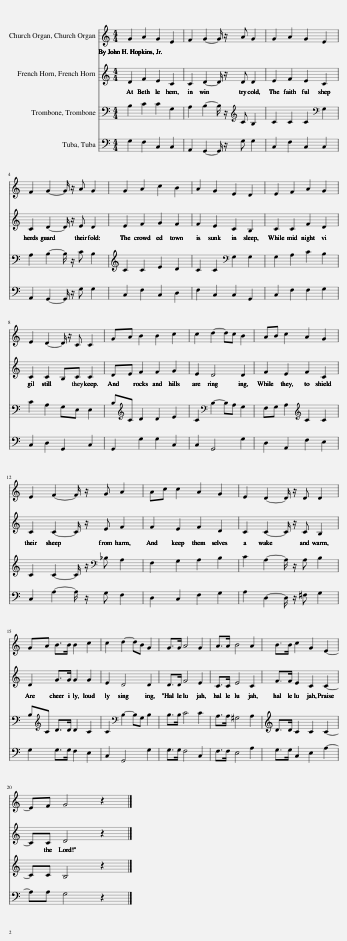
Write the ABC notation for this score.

X:1
%%score 1 2 3 4
L:1/8
M:4/4
I:linebreak $
K:C
V:1 treble
V:2 treble
V:3 bass
V:4 bass
V:1
 G2 A2 G2 E2 | F2 G2- G/ z/ A G2 | G2 A2 G2 E2 |$ F2 G2- G/ z/ A G2 | G2 A2 c2 B2 | %5
 A2 G2 E2 D2 | E2 F2 A2 G2 |$ E2 D2- D/ z/ C C2 | GA B2 B2 c2 | c2 d2- dc B2 | %10
 AB c2 A2 G2 |$ E2 F2- F/ z/ G A2 | Ac c2 A2 G2 | E2 D2- D/ z/ D D2 |$ GA B>B B2 c2 | %15
 c2 d2- dB G2 | G>G A4 G2 | A>A B4 A2 | B>B c2 G2 E2- |$ EF G4 z2 |] %20
V:2
 D2 F2 E2 C2 | C2 D2- D/ z/ D D2 | E2 F2 E2 C2 |$ C2 D2- D/ z/ E D2 | E2 F2 G2 F2 | %5
 F2 E2 C2 B,2 | C2 C2 F2 D2 |$ C2 C2 B,C C2 | DE F2 F2 G2 | E2 D4 D2 | %10
 F2 E2 F2 C2 |$ C2 C2- C/ z/ E F2 | F2 E2 F2 D2 | C2 C2- C/ z/ C B,2 |$ D2 G>G G2 G2 | %15
 E2 D4 D2 | D>D F4 E2 | C>C E4 C2 | F>F E2 C2 C2- |$ CC D4 z2 |] %20
V:3
 B,2 C2 C2 G,2 | A,2 B,2- B,/ z/[K:treble] C B,2 | C2 C2 C2[K:bass] G,2 |$ A,2 B,2- B,/ z/ C B,2 | C2 C2 E2 D2 | %5
 C2 C2[K:bass] G,2 G,2 | G,2 A,2 C2 B,2 |$ C2 A,2 G,E, E,2 | B,[K:treble]C D2 D2 E2 | C2[K:bass] B,2- B,A, G,2 | %10
 F,G, A,2[K:treble] C2 C2 |$ C2 C2- C/ z/[K:bass] _B, A,2 | F,2 G,2 A,2 B,2 | C2 A,2- A,/ z/ A, B,2 |$ B,[K:treble]C D>D D2 C2 | %15
 C2[K:bass] B,2- B,G, B,2 | B,>B, C4 C2 | A,>A, ^G,4 A,2 | D>D C2 C2 C2- |$ CC B,4 z2 |] %20
V:4
 G,2 F,2 C,2 C,2 | A,,2 G,,2- G,,/ z/ G, G,2 | C,2 F,2 C,2 C,2 |$ A,,2 G,,2- G,,/ z/ G, G,2 | C,2 F,2 C,2 D,2 | %5
 F,2 C,2 C,2 G,,2 | C,2 F,2 F,2 G,2 |$ C,2 D,2 G,,2 C,2 | G,,2 G,2 G,2 C,2 | C,2 G,,4 G,2 | %10
 D,2 A,,2 F,2 E,2 |$ C,2 A,2- A,/ z/ G, F,2 | D,2 C,2 F,2 G,2 | A,2 D,2- D,/ z/ ^F, G,2 |$ G,2 G,>G, F,2 E,2 | %15
 C,2 G,,4 G,2 | G,>G, F,4 C,2 | F,>F, E,4 A,2 | G,>G, C,2 E,2 A,2- |$ A,A, G,4 z2 |] %20
